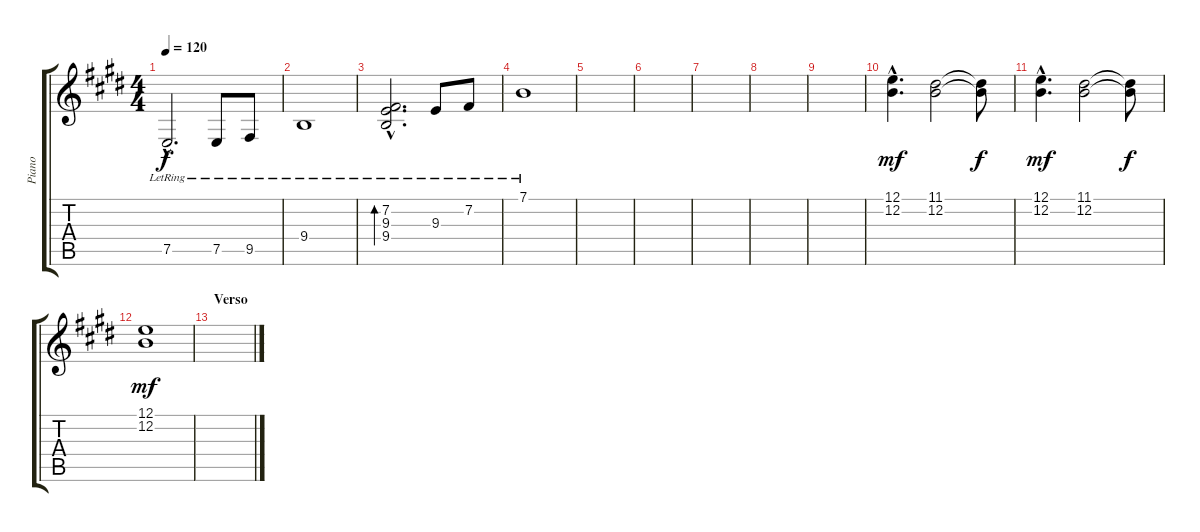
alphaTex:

\track ("Piano" "Piano") {instrument pad1newage}
\staff {score tabs}
\tuning (E4 B3 G3 D3 A2 E2) {hide}
\ts (4 4)
\tempo 120
\clef g2
\ks e
7.5{hac lr}.2{d dy f instrument pad1newage} 7.5{lr}.8 9.5{lr}.8 |
9.4{lr}.1 |
(7.2{hac lr} 9.3{hac lr} 9.4{hac lr}).2{d bd 240} 9.3{lr}.8 7.2{lr}.8 |
7.1{lr}.1 |
|
|
|
|
|
(12.1{hac} 12.2{hac}).4{d dy mf} (11.1 12.2).2 (11.1{t} 12.2{t}).8{dy f} |
(12.1{hac} 12.2{hac}).4{d dy mf} (11.1 12.2).2 (11.1{t} 12.2{t}).8{dy f} |
(12.1 12.2).1{dy mf} |
\section ("" "Verso")
